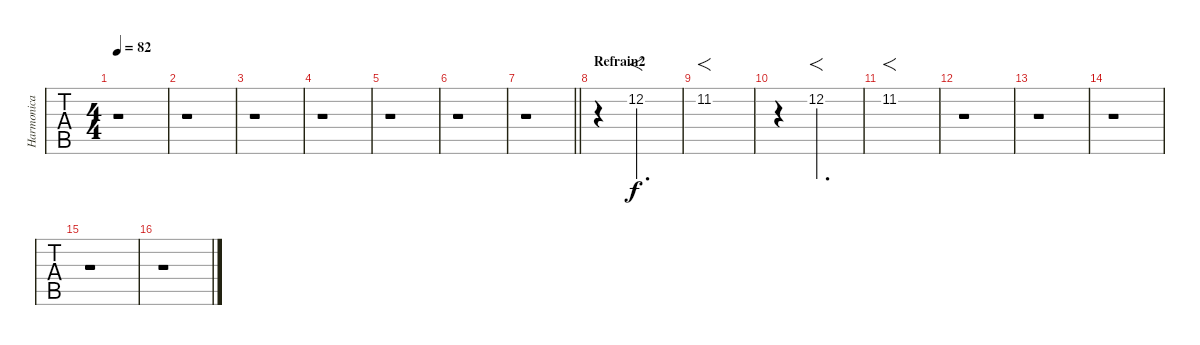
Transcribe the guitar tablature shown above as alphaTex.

\track ("Harmonica" "Harmonica") {instrument harmonica}
\staff {tabs}
\tuning (E4 B3 G3 D3 A2 E2) {hide}
\ts (4 4)
\tempo 82
\clef g2
\ks c
r.1{dy f} |
r.1 |
r.1 |
r.1 |
r.1 |
r.1 |
\barLineRight lightlight
r.1 |
\section ("" "Refrain2")
r.4 12.2.2{f d} |
11.2.1{f} |
r.4 12.2.2{f d} |
11.2.1{f} |
r.1 |
r.1 |
r.1 |
r.1 |
r.1
